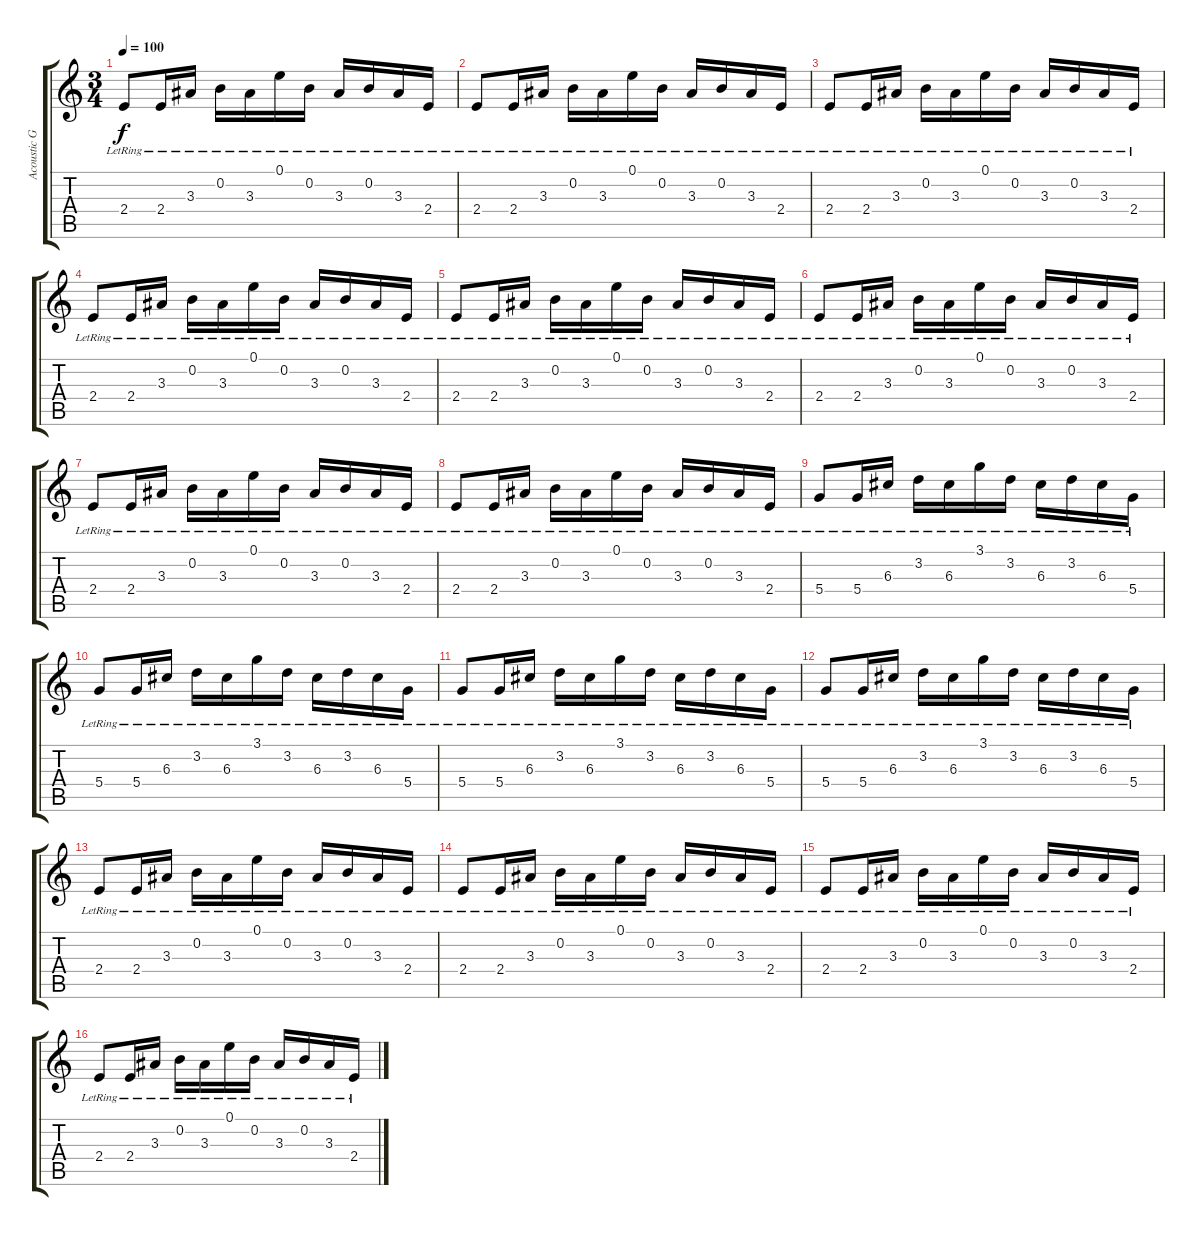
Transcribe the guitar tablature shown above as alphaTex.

\track ("Acoustic Guitar" "Acoustic G") {instrument acousticguitarsteel}
\staff {score tabs}
\tuning (E4 B3 G3 D3 A2 E2) {hide}
\ts (3 4)
\tempo 100
\clef g2
\ks c
2.4{lr}.8{dy f} 2.4{lr}.16 3.3{lr}.16 0.2{lr}.16 3.3{lr}.16 0.1{lr}.16 0.2{lr}.16 3.3{lr}.16 0.2{lr}.16 3.3{lr}.16 2.4{lr}.16 |
2.4{lr}.8 2.4{lr}.16 3.3{lr}.16 0.2{lr}.16 3.3{lr}.16 0.1{lr}.16 0.2{lr}.16 3.3{lr}.16 0.2{lr}.16 3.3{lr}.16 2.4{lr}.16 |
2.4{lr}.8 2.4{lr}.16 3.3{lr}.16 0.2{lr}.16 3.3{lr}.16 0.1{lr}.16 0.2{lr}.16 3.3{lr}.16 0.2{lr}.16 3.3{lr}.16 2.4{lr}.16 |
2.4{lr}.8 2.4{lr}.16 3.3{lr}.16 0.2{lr}.16 3.3{lr}.16 0.1{lr}.16 0.2{lr}.16 3.3{lr}.16 0.2{lr}.16 3.3{lr}.16 2.4{lr}.16 |
2.4{lr}.8 2.4{lr}.16 3.3{lr}.16 0.2{lr}.16 3.3{lr}.16 0.1{lr}.16 0.2{lr}.16 3.3{lr}.16 0.2{lr}.16 3.3{lr}.16 2.4{lr}.16 |
2.4{lr}.8 2.4{lr}.16 3.3{lr}.16 0.2{lr}.16 3.3{lr}.16 0.1{lr}.16 0.2{lr}.16 3.3{lr}.16 0.2{lr}.16 3.3{lr}.16 2.4{lr}.16 |
2.4{lr}.8 2.4{lr}.16 3.3{lr}.16 0.2{lr}.16 3.3{lr}.16 0.1{lr}.16 0.2{lr}.16 3.3{lr}.16 0.2{lr}.16 3.3{lr}.16 2.4{lr}.16 |
2.4{lr}.8 2.4{lr}.16 3.3{lr}.16 0.2{lr}.16 3.3{lr}.16 0.1{lr}.16 0.2{lr}.16 3.3{lr}.16 0.2{lr}.16 3.3{lr}.16 2.4{lr}.16 |
5.4{lr}.8 5.4{lr}.16 6.3{lr}.16 3.2{lr}.16 6.3{lr}.16 3.1{lr}.16 3.2{lr}.16 6.3{lr}.16 3.2{lr}.16 6.3{lr}.16 5.4{lr}.16 |
5.4{lr}.8 5.4{lr}.16 6.3{lr}.16 3.2{lr}.16 6.3{lr}.16 3.1{lr}.16 3.2{lr}.16 6.3{lr}.16 3.2{lr}.16 6.3{lr}.16 5.4{lr}.16 |
5.4{lr}.8 5.4{lr}.16 6.3{lr}.16 3.2{lr}.16 6.3{lr}.16 3.1{lr}.16 3.2{lr}.16 6.3{lr}.16 3.2{lr}.16 6.3{lr}.16 5.4{lr}.16 |
5.4{lr}.8 5.4{lr}.16 6.3{lr}.16 3.2{lr}.16 6.3{lr}.16 3.1{lr}.16 3.2{lr}.16 6.3{lr}.16 3.2{lr}.16 6.3{lr}.16 5.4{lr}.16 |
2.4{lr}.8 2.4{lr}.16 3.3{lr}.16 0.2{lr}.16 3.3{lr}.16 0.1{lr}.16 0.2{lr}.16 3.3{lr}.16 0.2{lr}.16 3.3{lr}.16 2.4{lr}.16 |
2.4{lr}.8 2.4{lr}.16 3.3{lr}.16 0.2{lr}.16 3.3{lr}.16 0.1{lr}.16 0.2{lr}.16 3.3{lr}.16 0.2{lr}.16 3.3{lr}.16 2.4{lr}.16 |
2.4{lr}.8 2.4{lr}.16 3.3{lr}.16 0.2{lr}.16 3.3{lr}.16 0.1{lr}.16 0.2{lr}.16 3.3{lr}.16 0.2{lr}.16 3.3{lr}.16 2.4{lr}.16 |
2.4{lr}.8 2.4{lr}.16 3.3{lr}.16 0.2{lr}.16 3.3{lr}.16 0.1{lr}.16 0.2{lr}.16 3.3{lr}.16 0.2{lr}.16 3.3{lr}.16 2.4{lr}.16
